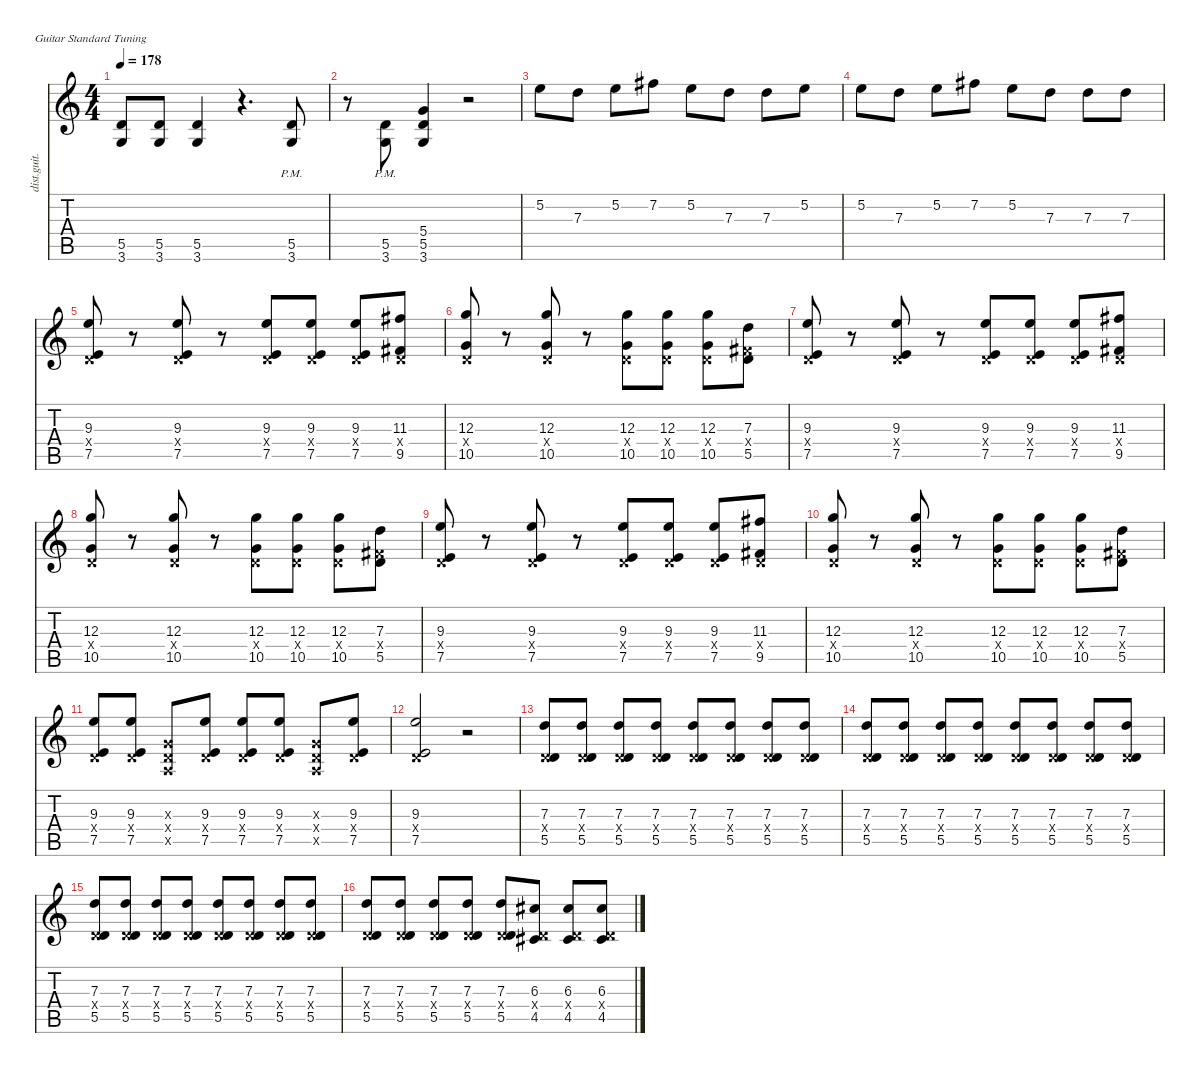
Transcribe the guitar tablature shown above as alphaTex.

\defaultSystemsLayout 4
\hideDynamics
\bracketExtendMode nobrackets
\otherSystemsTrackNameOrientation horizontal
\track ("Lead Guitar" "dist.guit.") {mute instrument distortionguitar}
\staff {score tabs}
\tuning (E4 B3 G3 D3 A2 E2)
\ts (4 4)
\tempo 178
\clef g2
\ks c
(5.5 3.6).8{dy f beam Up} (5.5 3.6).8{beam Up} (5.5 3.6).4{beam Up} r.4{d beam Up} (5.5{pm} 3.6{pm}).8{beam Up} |
r.8{beam Down} (5.5{pm} 3.6{pm}).8{beam Up} (5.4 5.5 3.6).4{beam Up} r.2{beam Up} |
5.2.8{beam Down} 7.3.8{beam Down} 5.2.8{beam Down} 7.2{acc #}.8{beam Down} 5.2.8{beam Down} 7.3.8{beam Down} 7.3.8{beam Down} 5.2.8{beam Down} |
5.2.8{beam Down} 7.3.8{beam Down} 5.2.8{beam Down} 7.2{acc #}.8{beam Down} 5.2.8{beam Down} 7.3.8{beam Down} 7.3.8{beam Down} 7.3.8{beam Down} |
(9.3 0.4{x} 7.5).8{beam Up} r.8{beam Up} (9.3 0.4{x} 7.5).8{beam Up} r.8{beam Up} (9.3 0.4{x} 7.5).8{beam Up} (9.3 0.4{x} 7.5).8{beam Up} (9.3 0.4{x} 7.5).8{beam Up} (11.3{acc #} 0.4{x} 9.5{acc #}).8{beam Up} |
(12.3 0.4{x} 10.5).8{beam Up} r.8{beam Up} (12.3 0.4{x} 10.5).8{beam Up} r.8{beam Up} (12.3 0.4{x} 10.5).8{beam Down} (12.3 0.4{x} 10.5).8{beam Down} (12.3 0.4{x} 10.5).8{beam Down} (7.3 4.4{x acc #} 5.5).8{beam Down} |
(9.3 0.4{x} 7.5).8{beam Up} r.8{beam Up} (9.3 0.4{x} 7.5).8{beam Up} r.8{beam Up} (9.3 0.4{x} 7.5).8{beam Up} (9.3 0.4{x} 7.5).8{beam Up} (9.3 0.4{x} 7.5).8{beam Up} (11.3{acc #} 0.4{x} 9.5{acc #}).8{beam Up} |
(12.3 0.4{x} 10.5).8{beam Up} r.8{beam Up} (12.3 0.4{x} 10.5).8{beam Up} r.8{beam Up} (12.3 0.4{x} 10.5).8{beam Down} (12.3 0.4{x} 10.5).8{beam Down} (12.3 0.4{x} 10.5).8{beam Down} (7.3 4.4{x acc #} 5.5).8{beam Down} |
(9.3 0.4{x} 7.5).8{beam Up} r.8{beam Up} (9.3 0.4{x} 7.5).8{beam Up} r.8{beam Up} (9.3 0.4{x} 7.5).8{beam Up} (9.3 0.4{x} 7.5).8{beam Up} (9.3 0.4{x} 7.5).8{beam Up} (11.3{acc #} 0.4{x} 9.5{acc #}).8{beam Up} |
(12.3 0.4{x} 10.5).8{beam Up} r.8{beam Up} (12.3 0.4{x} 10.5).8{beam Up} r.8{beam Up} (12.3 0.4{x} 10.5).8{beam Down} (12.3 0.4{x} 10.5).8{beam Down} (12.3 0.4{x} 10.5).8{beam Down} (7.3 4.4{x acc #} 5.5).8{beam Down} |
(9.3 0.4{x} 7.5).8{beam Up} (9.3 0.4{x} 7.5).8{beam Up} (0.3{x} 0.4{x} 0.5{x}).8{beam Up} (9.3 0.4{x} 7.5).8{beam Up} (9.3 0.4{x} 7.5).8{beam Up} (9.3 0.4{x} 7.5).8{beam Up} (0.3{x} 0.4{x} 0.5{x}).8{beam Up} (9.3 0.4{x} 7.5).8{beam Up} |
(9.3 0.4{x} 7.5).2{beam Up} r.2{beam Up} |
(7.3 0.4{x} 5.5).8{beam Up} (7.3 0.4{x} 5.5).8{beam Up} (7.3 0.4{x} 5.5).8{beam Up} (7.3 0.4{x} 5.5).8{beam Up} (7.3 0.4{x} 5.5).8{beam Up} (7.3 0.4{x} 5.5).8{beam Up} (7.3 0.4{x} 5.5).8{beam Up} (7.3 0.4{x} 5.5).8{beam Up} |
(7.3 0.4{x} 5.5).8{beam Up} (7.3 0.4{x} 5.5).8{beam Up} (7.3 0.4{x} 5.5).8{beam Up} (7.3 0.4{x} 5.5).8{beam Up} (7.3 0.4{x} 5.5).8{beam Up} (7.3 0.4{x} 5.5).8{beam Up} (7.3 0.4{x} 5.5).8{beam Up} (7.3 0.4{x} 5.5).8{beam Up} |
(7.3 0.4{x} 5.5).8{beam Up} (7.3 0.4{x} 5.5).8{beam Up} (7.3 0.4{x} 5.5).8{beam Up} (7.3 0.4{x} 5.5).8{beam Up} (7.3 0.4{x} 5.5).8{beam Up} (7.3 0.4{x} 5.5).8{beam Up} (7.3 0.4{x} 5.5).8{beam Up} (7.3 0.4{x} 5.5).8{beam Up} |
(7.3 0.4{x} 5.5).8{beam Up} (7.3 0.4{x} 5.5).8{beam Up} (7.3 0.4{x} 5.5).8{beam Up} (7.3 0.4{x} 5.5).8{beam Up} (7.3 0.4{x} 5.5).8{beam Up} (6.3{acc #} 0.4{x} 4.5{acc #}).8{beam Up} (6.3{acc #} 0.4{x} 4.5{acc #}).8{beam Up} (6.3{acc #} 0.4{x} 4.5{acc #}).8{beam Up}
